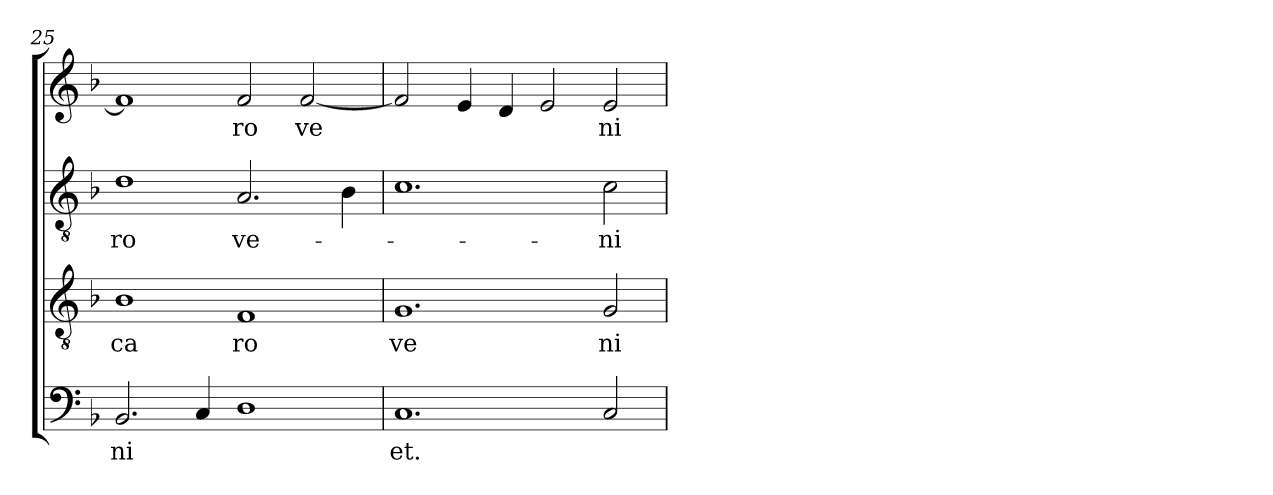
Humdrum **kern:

**kern	**text	**kern	**text	**kern	**text	**kern	**text
*part4	*part4	*part3	*part3	*part2	*part2	*part1	*part1
*staff4	*staff4	*staff3	*staff3	*staff2	*staff2	*staff1	*staff1
*clefF4	*	*clefGv2	*	*clefGv2	*	*clefG2	*
*k[b-]	*	*k[b-]	*	*k[b-]	*	*k[b-]	*
*F:	*	*F:	*	*F:	*	*F:	*
=25	=25	=25	=25	=25	=25	=25	=25
!	!LO:LY:b	!	!LO:LY:b	!	!LO:LY:b	!	!
2.BB-/	ni	1B-	ca	1d	-ro	1f]	.
4C/	.	.	.	.	.	.	.
!	!	!	!LO:LY:b	!	!LO:LY:b	!	!LO:LY:b
1D	.	1F	ro	2.A/	ve-	2f/	ro
!	!	!	!	!	!	!	!LO:LY:b
.	.	.	.	.	.	[<2f/	ve
.	.	.	.	4B-\	.	.	.
=26	=26	=26	=26	=26	=26	=26	=26
!	!LO:LY:b	!	!LO:LY:b	!	!	!	!
1.C	et.	1.G	ve	1.c	.	2f/]	.
.	.	.	.	.	.	4e/	.
.	.	.	.	.	.	4d/	.
.	.	.	.	.	.	2e/	.
!	!	!	!LO:LY:b	!	!LO:LY:b	!	!LO:LY:b
2C/	.	2G/	ni	2c\	-ni	2e/	ni
=	=	=	=	=	=	=	=
*-	*-	*-	*-	*-	*-	*-	*-
